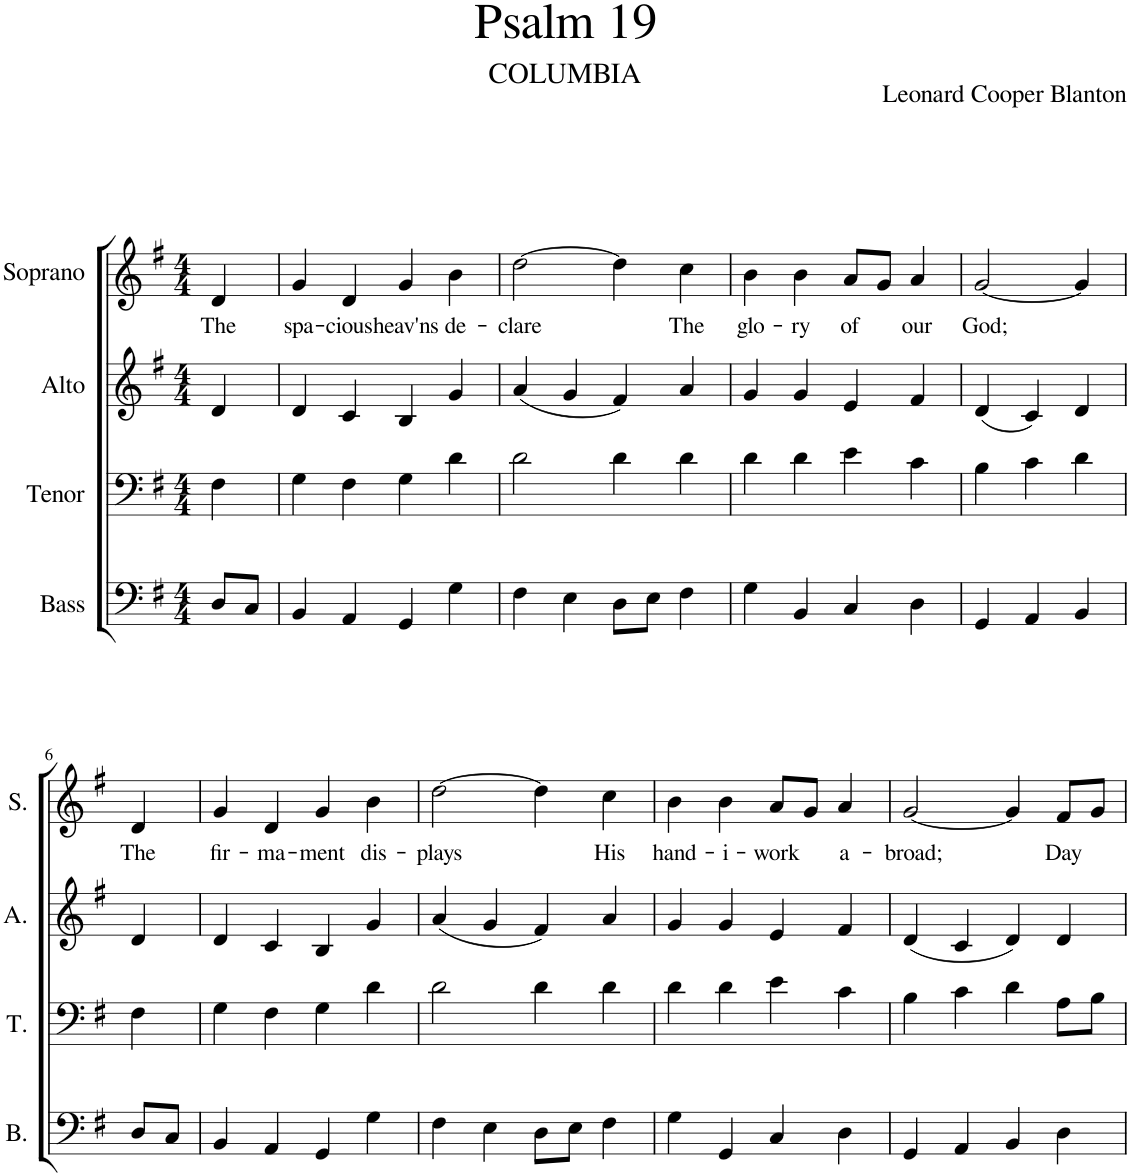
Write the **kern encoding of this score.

**kern	**kern	**kern	**kern	**text
*part4	*part3	*part2	*part1	*part1
*staff4	*staff3	*staff2	*staff1	*staff1
*I"Bass	*I"Tenor	*I"Alto	*I"Soprano	*
*I'B.	*I'T.	*I'A.	*I'S.	*
*clefF4	*clefF4	*clefG2	*clefG2	*
*k[f#]	*k[f#]	*k[f#]	*k[f#]	*
*M4/4	*M4/4	*M4/4	*M4/4	*
=1	=1	=1	=1	=1
!	!	!	!	!LO:LY:b
8D/L	4F#\	4d/	4d/	The
8C/J	.	.	.	.
=2	=2	=2	=2	=2
!	!	!	!	!LO:LY:b
4BB/	4G\	4d/	4g/	spa-
!	!	!	!	!LO:LY:b
4AA/	4F#\	4c/	4d/	-cious
!	!	!	!	!LO:LY:b
4GG/	4G\	4B/	4g/	heav'ns
!	!	!	!	!LO:LY:b
4G\	4d\	4g/	4b\	de-
=3	=3	=3	=3	=3
!	!	!	!	!LO:LY:b
4F#\	2d\	(4a/	[2dd\	-clare
4E\	.	4g/	.	.
8D\L	4d\	4f#/)	4dd\]	.
8E\J	.	.	.	.
!	!	!	!	!LO:LY:b
4F#\	4d\	4a/	4cc\	The
=4	=4	=4	=4	=4
!	!	!	!	!LO:LY:b
4G\	4d\	4g/	4b\	glo-
!	!	!	!	!LO:LY:b
4BB/	4d\	4g/	4b\	-ry
!	!	!	!	!LO:LY:b
4C/	4e\	4e/	8a/L	of
.	.	.	8g/J	.
!	!	!	!	!LO:LY:b
4D\	4c\	4f#/	4a/	our
=5	=5	=5	=5	=5
!	!	!	!	!LO:LY:b
4GG/	4B\	(4d/	[2g/	God;
4AA/	4c\	4c/)	.	.
4BB/	4d\	4d/	4g/]	.
!!LO:LB:g=z
=6	=6	=6	=6	=6
!	!	!	!	!LO:LY:b
8D/L	4F#\	4d/	4d/	The
8C/J	.	.	.	.
=7	=7	=7	=7	=7
!	!	!	!	!LO:LY:b
4BB/	4G\	4d/	4g/	fir-
!	!	!	!	!LO:LY:b
4AA/	4F#\	4c/	4d/	-ma-
!	!	!	!	!LO:LY:b
4GG/	4G\	4B/	4g/	-ment
!	!	!	!	!LO:LY:b
4G\	4d\	4g/	4b\	dis-
=8	=8	=8	=8	=8
!	!	!	!	!LO:LY:b
4F#\	2d\	(4a/	[2dd\	-plays
4E\	.	4g/	.	.
8D\L	4d\	4f#/)	4dd\]	.
8E\J	.	.	.	.
!	!	!	!	!LO:LY:b
4F#\	4d\	4a/	4cc\	His
=9	=9	=9	=9	=9
!	!	!	!	!LO:LY:b
4G\	4d\	4g/	4b\	hand-
!	!	!	!	!LO:LY:b
4GG/	4d\	4g/	4b\	-i-
!	!	!	!	!LO:LY:b
4C/	4e\	4e/	8a/L	-work
.	.	.	8g/J	.
!	!	!	!	!LO:LY:b
4D\	4c\	4f#/	4a/	a-
=10	=10	=10	=10	=10
!	!	!	!	!LO:LY:b
4GG/	4B\	(4d/	[2g/	-broad;
4AA/	4c\	4c/	.	.
4BB/	4d\	4d/)	4g/]	.
!	!	!	!	!LO:LY:b
4D\	8A\L	4d/	8f#/L	Day
.	8B\J	.	8g/J	.
=	=	=	=	=
*-	*-	*-	*-	*-
